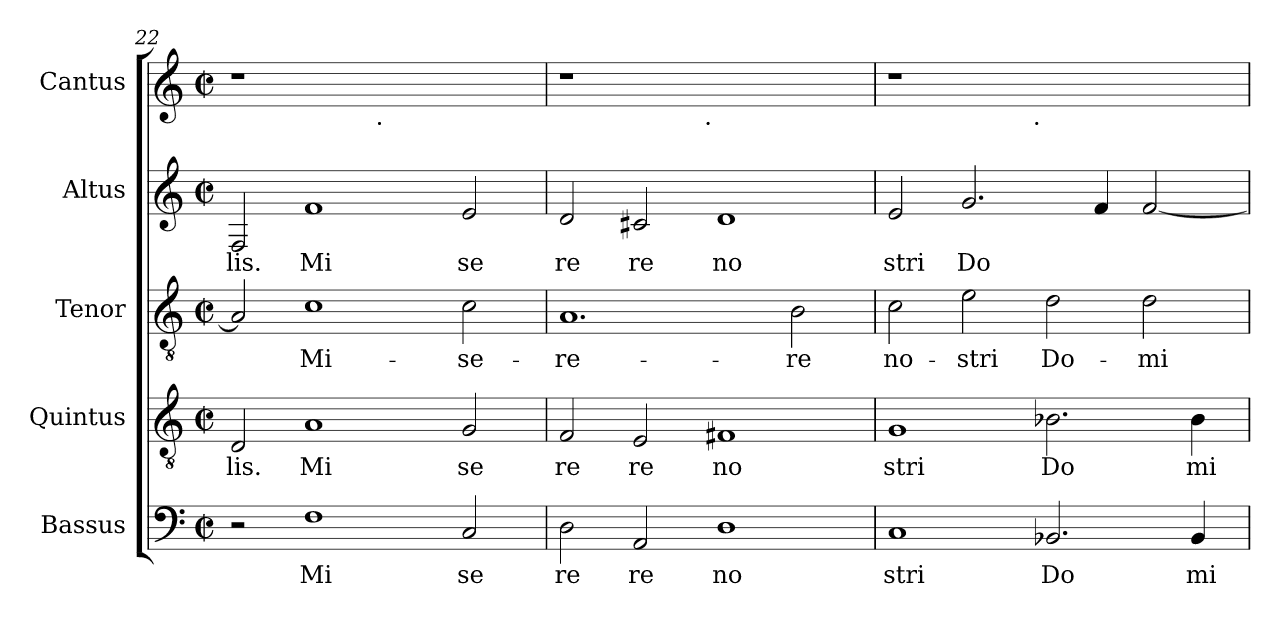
**kern	**text	**kern	**text	**kern	**text	**kern	**text	**kern
*part5	*part5	*part4	*part4	*part3	*part3	*part2	*part2	*part1
*staff5	*staff5	*staff4	*staff4	*staff3	*staff3	*staff2	*staff2	*staff1
*I"Bassus	*	*I"Quintus	*	*I"Tenor	*	*I"Altus	*	*I"Cantus
*clefF4	*	*clefGv2	*	*clefGv2	*	*clefG2	*	*clefG2
*k[]	*	*k[]	*	*k[]	*	*k[]	*	*k[]
*C:	*	*C:	*	*C:	*	*C:	*	*C:
*M2/2	*	*M2/2	*	*M2/2	*	*M2/2	*	*M2/2
*met(c|)	*	*met(c|)	*	*met(c|)	*	*met(c|)	*	*met(c|)
=22	=22	=22	=22	=22	=22	=22	=22	=22
!	!	!	!LO:LY:b:cj	!	!LO:LY:b:cj	!	!LO:LY:b:cj	!
*	*	*	*	*	*	*	*	*^
2r	.	2D/	lis.	2A/]	.	2F/	lis.	1r	2ryy
!	!LO:LY:b:cj	!	!LO:LY:b:cj	!	!LO:LY:b:cj	!	!LO:LY:b:cj	!	!
1F	Mi	1A	Mi	1c	Mi-	1f	Mi	.	4...ryy
!	!	!	!	!	!	!	!	!	!LO:TX:b:t=.
.	.	.	.	.	.	.	.	.	1ryy
.	.	.	.	.	.	.	.	1ryy	.
!	!LO:LY:b:cj	!	!LO:LY:b:cj	!	!LO:LY:b:cj	!	!LO:LY:b:cj	!	!
2C/	se	2G/	se	2c\	-se-	2e/	se	.	.
.	.	.	.	.	.	.	.	.	32ryy
=23	=23	=23	=23	=23	=23	=23	=23	=23	=23
!	!LO:LY:b:cj	!	!LO:LY:b:cj	!	!LO:LY:b:cj	!	!LO:LY:b:cj	!	!
2D\	re	2F/	re	1.A	-re-	2d/	re	1r	2ryy
!	!LO:LY:b:cj	!	!LO:LY:b:cj	!	!	!	!LO:LY:b:cj	!	!
2AA/	re	2E/	re	.	.	2c#X/	re	.	4...ryy
!	!	!	!	!	!	!	!	!	!LO:TX:b:t=.
.	.	.	.	.	.	.	.	.	1ryy
!	!LO:LY:b:cj	!	!LO:LY:b:cj	!	!	!	!LO:LY:b:cj	!	!
1D	no	1F#X	no	.	.	1d	no	1ryy	.
!	!	!	!	!	!LO:LY:b:cj	!	!	!	!
.	.	.	.	2B\	-re	.	.	.	.
.	.	.	.	.	.	.	.	.	32ryy
=24	=24	=24	=24	=24	=24	=24	=24	=24	=24
!	!LO:LY:b:cj	!	!LO:LY:b:cj	!	!LO:LY:b:cj	!	!LO:LY:b:cj	!	!
1C	stri	1G	stri	2c\	no-	2e/	stri	1r	2ryy
!	!	!	!	!	!LO:LY:b:cj	!	!LO:LY:b:cj	!	!
.	.	.	.	2e\	-stri	2.g/	Do	.	4...ryy
!	!	!	!	!	!	!	!	!	!LO:TX:b:t=.
.	.	.	.	.	.	.	.	.	1ryy
!	!LO:LY:b:cj	!	!LO:LY:b:cj	!	!LO:LY:b:cj	!	!	!	!
2.BB-X/	Do	2.B-X\	Do	2d\	Do-	.	.	1ryy	.
!	!	!	!	!	!	!	!LO:LY:b:cj	!	!
.	.	.	.	.	.	4f/	.	.	.
!	!	!	!	!	!LO:LY:b:cj	!	!LO:LY:b:cj	!	!
.	.	.	.	2d\	-mi-	[<2f/	.	.	.
!	!LO:LY:b:cj	!	!LO:LY:b:cj	!	!	!	!	!	!
4BB-/	mi	4B-\	mi	.	.	.	.	.	.
.	.	.	.	.	.	.	.	.	32ryy
*	*	*	*	*	*	*	*	*v	*v
=	=	=	=	=	=	=	=	=
*-	*-	*-	*-	*-	*-	*-	*-	*-
